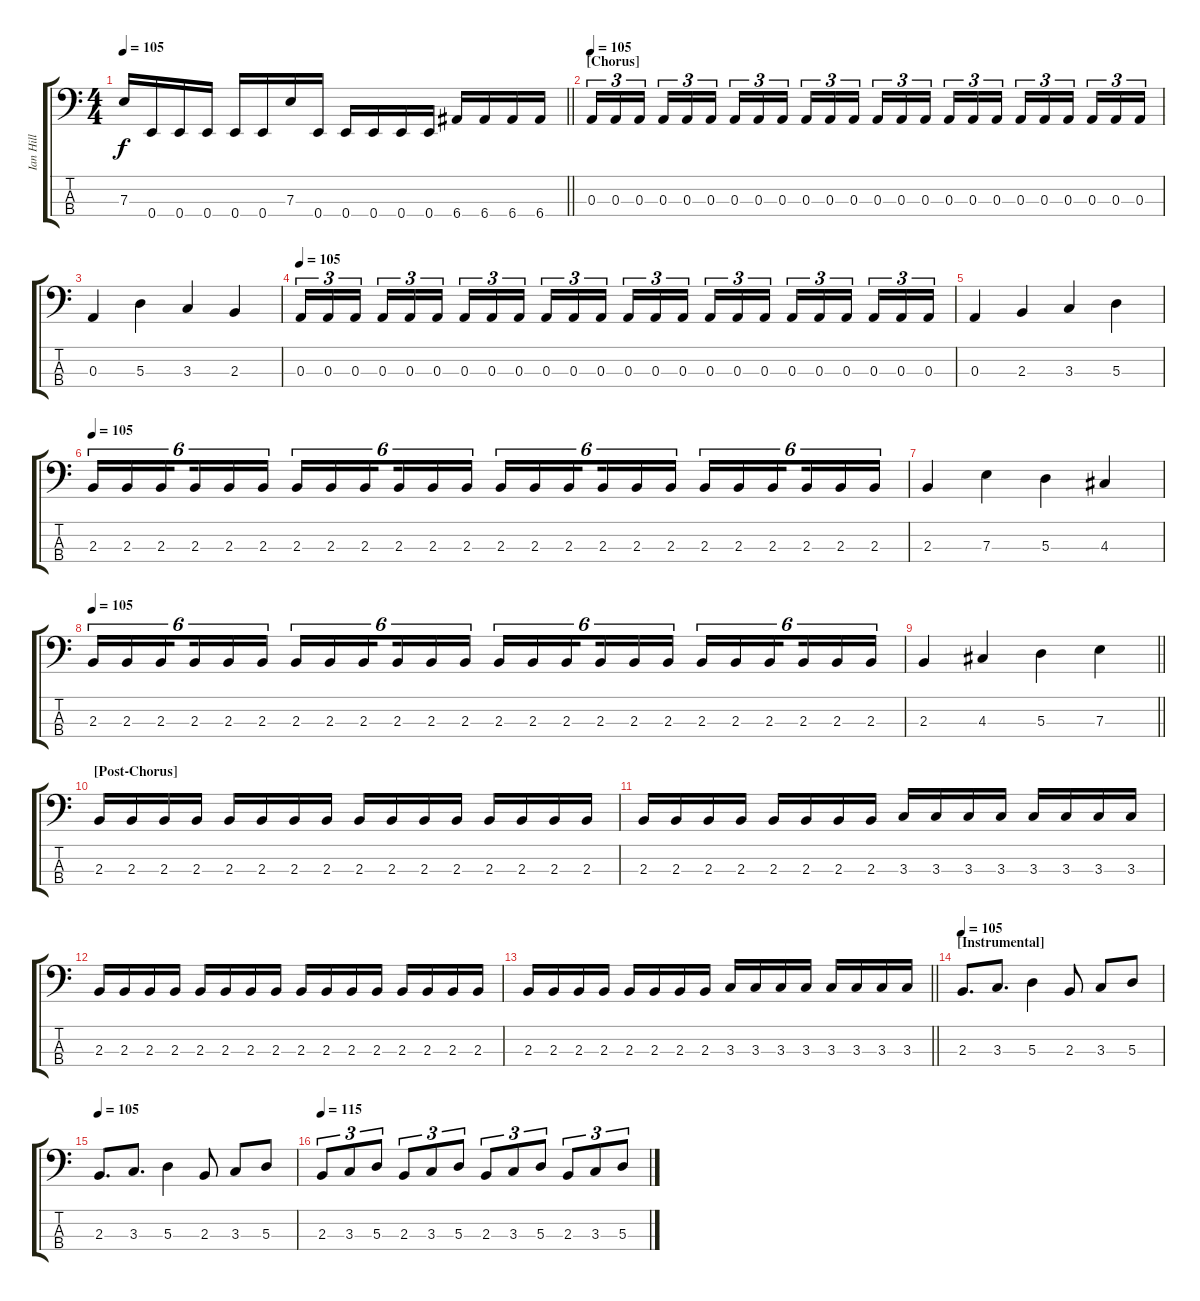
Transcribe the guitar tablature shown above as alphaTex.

\track ("Ian Hill" "Ian Hill") {instrument electricbassfinger}
\staff {score tabs}
\tuning (G2 D2 A1 E1) {hide}
\ts (4 4)
\tempo 105
\clef f4
\barLineRight lightlight
\ks c
7.3.16{dy f} 0.4.16 0.4.16 0.4.16 0.4.16 0.4.16 7.3.16 0.4.16 0.4.16 0.4.16 0.4.16 0.4.16 6.4.16 6.4.16 6.4.16 6.4.16 |
\section ("" "[Chorus]")
\tempo 105
0.3.16{tu (3 2)} 0.3.16{tu (3 2)} 0.3.16{tu (3 2) beam splitsecondary} 0.3.16{tu (3 2)} 0.3.16{tu (3 2)} 0.3.16{tu (3 2)} 0.3.16{tu (3 2)} 0.3.16{tu (3 2)} 0.3.16{tu (3 2) beam splitsecondary} 0.3.16{tu (3 2)} 0.3.16{tu (3 2)} 0.3.16{tu (3 2)} 0.3.16{tu (3 2)} 0.3.16{tu (3 2)} 0.3.16{tu (3 2) beam splitsecondary} 0.3.16{tu (3 2)} 0.3.16{tu (3 2)} 0.3.16{tu (3 2)} 0.3.16{tu (3 2)} 0.3.16{tu (3 2)} 0.3.16{tu (3 2) beam splitsecondary} 0.3.16{tu (3 2)} 0.3.16{tu (3 2)} 0.3.16{tu (3 2)} |
0.3.4 5.3.4 3.3.4 2.3.4 |
\tempo 105
0.3.16{tu (3 2)} 0.3.16{tu (3 2)} 0.3.16{tu (3 2) beam splitsecondary} 0.3.16{tu (3 2)} 0.3.16{tu (3 2)} 0.3.16{tu (3 2)} 0.3.16{tu (3 2)} 0.3.16{tu (3 2)} 0.3.16{tu (3 2) beam splitsecondary} 0.3.16{tu (3 2)} 0.3.16{tu (3 2)} 0.3.16{tu (3 2)} 0.3.16{tu (3 2)} 0.3.16{tu (3 2)} 0.3.16{tu (3 2) beam splitsecondary} 0.3.16{tu (3 2)} 0.3.16{tu (3 2)} 0.3.16{tu (3 2)} 0.3.16{tu (3 2)} 0.3.16{tu (3 2)} 0.3.16{tu (3 2) beam splitsecondary} 0.3.16{tu (3 2)} 0.3.16{tu (3 2)} 0.3.16{tu (3 2)} |
0.3.4 2.3.4 3.3.4 5.3.4 |
\tempo 105
2.3.16{tu (6 4)} 2.3.16{tu (6 4)} 2.3.16{tu (6 4) beam splitsecondary} 2.3.16{tu (6 4)} 2.3.16{tu (6 4)} 2.3.16{tu (6 4)} 2.3.16{tu (6 4)} 2.3.16{tu (6 4)} 2.3.16{tu (6 4) beam splitsecondary} 2.3.16{tu (6 4)} 2.3.16{tu (6 4)} 2.3.16{tu (6 4)} 2.3.16{tu (6 4)} 2.3.16{tu (6 4)} 2.3.16{tu (6 4) beam splitsecondary} 2.3.16{tu (6 4)} 2.3.16{tu (6 4)} 2.3.16{tu (6 4)} 2.3.16{tu (6 4)} 2.3.16{tu (6 4)} 2.3.16{tu (6 4) beam splitsecondary} 2.3.16{tu (6 4)} 2.3.16{tu (6 4)} 2.3.16{tu (6 4)} |
2.3.4 7.3.4 5.3.4 4.3.4 |
\tempo 105
2.3.16{tu (6 4)} 2.3.16{tu (6 4)} 2.3.16{tu (6 4) beam splitsecondary} 2.3.16{tu (6 4)} 2.3.16{tu (6 4)} 2.3.16{tu (6 4)} 2.3.16{tu (6 4)} 2.3.16{tu (6 4)} 2.3.16{tu (6 4) beam splitsecondary} 2.3.16{tu (6 4)} 2.3.16{tu (6 4)} 2.3.16{tu (6 4)} 2.3.16{tu (6 4)} 2.3.16{tu (6 4)} 2.3.16{tu (6 4) beam splitsecondary} 2.3.16{tu (6 4)} 2.3.16{tu (6 4)} 2.3.16{tu (6 4)} 2.3.16{tu (6 4)} 2.3.16{tu (6 4)} 2.3.16{tu (6 4) beam splitsecondary} 2.3.16{tu (6 4)} 2.3.16{tu (6 4)} 2.3.16{tu (6 4)} |
\barLineRight lightlight
2.3.4 4.3.4 5.3.4 7.3.4 |
\section ("" "[Post-Chorus]")
2.3.16 2.3.16 2.3.16 2.3.16 2.3.16 2.3.16 2.3.16 2.3.16 2.3.16 2.3.16 2.3.16 2.3.16 2.3.16 2.3.16 2.3.16 2.3.16 |
2.3.16 2.3.16 2.3.16 2.3.16 2.3.16 2.3.16 2.3.16 2.3.16 3.3.16 3.3.16 3.3.16 3.3.16 3.3.16 3.3.16 3.3.16 3.3.16 |
2.3.16 2.3.16 2.3.16 2.3.16 2.3.16 2.3.16 2.3.16 2.3.16 2.3.16 2.3.16 2.3.16 2.3.16 2.3.16 2.3.16 2.3.16 2.3.16 |
\barLineRight lightlight
2.3.16 2.3.16 2.3.16 2.3.16 2.3.16 2.3.16 2.3.16 2.3.16 3.3.16 3.3.16 3.3.16 3.3.16 3.3.16 3.3.16 3.3.16 3.3.16 |
\section ("" "[Instrumental]")
\tempo 105
2.3.8{d} 3.3.8{d} 5.3.4 2.3.8 3.3.8 5.3.8 |
\tempo 105
2.3.8{d} 3.3.8{d} 5.3.4 2.3.8 3.3.8 5.3.8 |
\tempo 115
2.3.8{tu (3 2)} 3.3.8{tu (3 2)} 5.3.8{tu (3 2)} 2.3.8{tu (3 2)} 3.3.8{tu (3 2)} 5.3.8{tu (3 2)} 2.3.8{tu (3 2)} 3.3.8{tu (3 2)} 5.3.8{tu (3 2)} 2.3.8{tu (3 2)} 3.3.8{tu (3 2)} 5.3.8{tu (3 2)}
